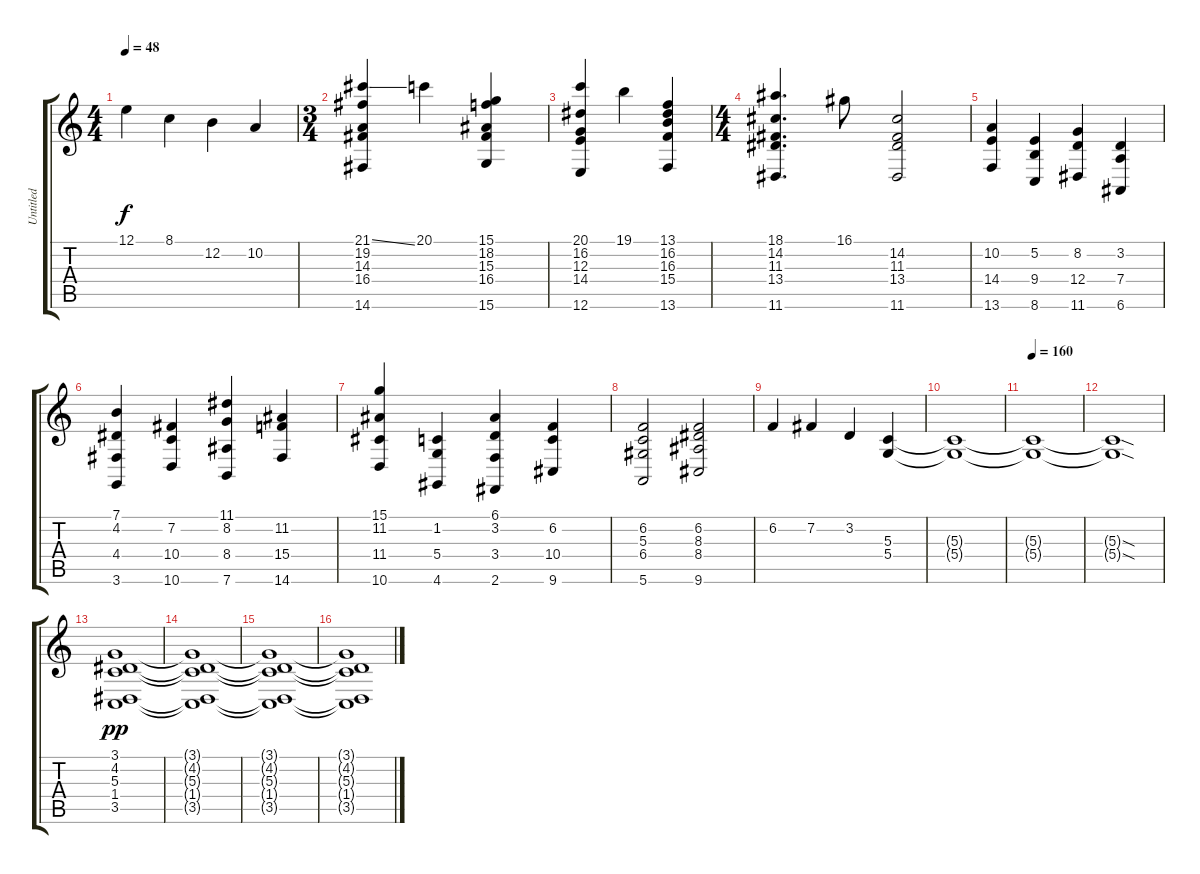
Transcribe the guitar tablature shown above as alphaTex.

\track ("Untitled" "Untitled") {instrument synthstrings1}
\staff {score tabs}
\tuning (E4 B3 G3 D3 A2 E2) {hide}
\ts (4 4)
\tempo 48
\clef g2
\ks c
12.1.4{dy f} 8.1.4 12.2.4 10.2.4 |
\ts (3 4)
(21.1{ss} 19.2 14.3 16.4 14.6).4 20.1.4 (15.1 18.2 15.3 16.4 15.6).4 |
(20.1 16.2 12.3 14.4 12.6).4 19.1.4 (13.1 16.2 16.3 15.4 13.6).4 |
\ts (4 4)
(18.1 14.2 11.3 13.4 11.6).4{d} 16.1.8 (14.2 11.3 13.4 11.6).2 |
(10.2 14.4 13.6).4 (5.2 9.4 8.6).4 (8.2 12.4 11.6).4 (3.2 7.4 6.6).4 |
(7.1 4.2 4.4 3.6).4 (7.2 10.4 10.6).4 (11.1 8.2 8.4 7.6).4 (11.2 15.4 14.6).4 |
(15.1 11.2 11.4 10.6).4 (1.2 5.4 4.6).4 (6.1 3.2 3.4 2.6).4 (6.2 10.4 9.6).4 |
(6.2 5.3 6.4 5.6).2 (6.2 8.3 8.4 9.6).2 |
6.2.4 7.2.4 3.2.4 (5.3 5.4).4 |
(5.3{t} 5.4{t}).1 |
\tempo 160
(5.3{t} 5.4{t}).1 |
(5.3{sod t} 5.4{sod t}).1 |
(3.1 4.2 5.3 1.4 3.5).1{dy pp} |
(3.1{t} 4.2{t} 5.3{t} 1.4{t} 3.5{t}).1 |
(3.1{t} 4.2{t} 5.3{t} 1.4{t} 3.5{t}).1 |
(3.1{t} 4.2{t} 5.3{t} 1.4{t} 3.5{t}).1
